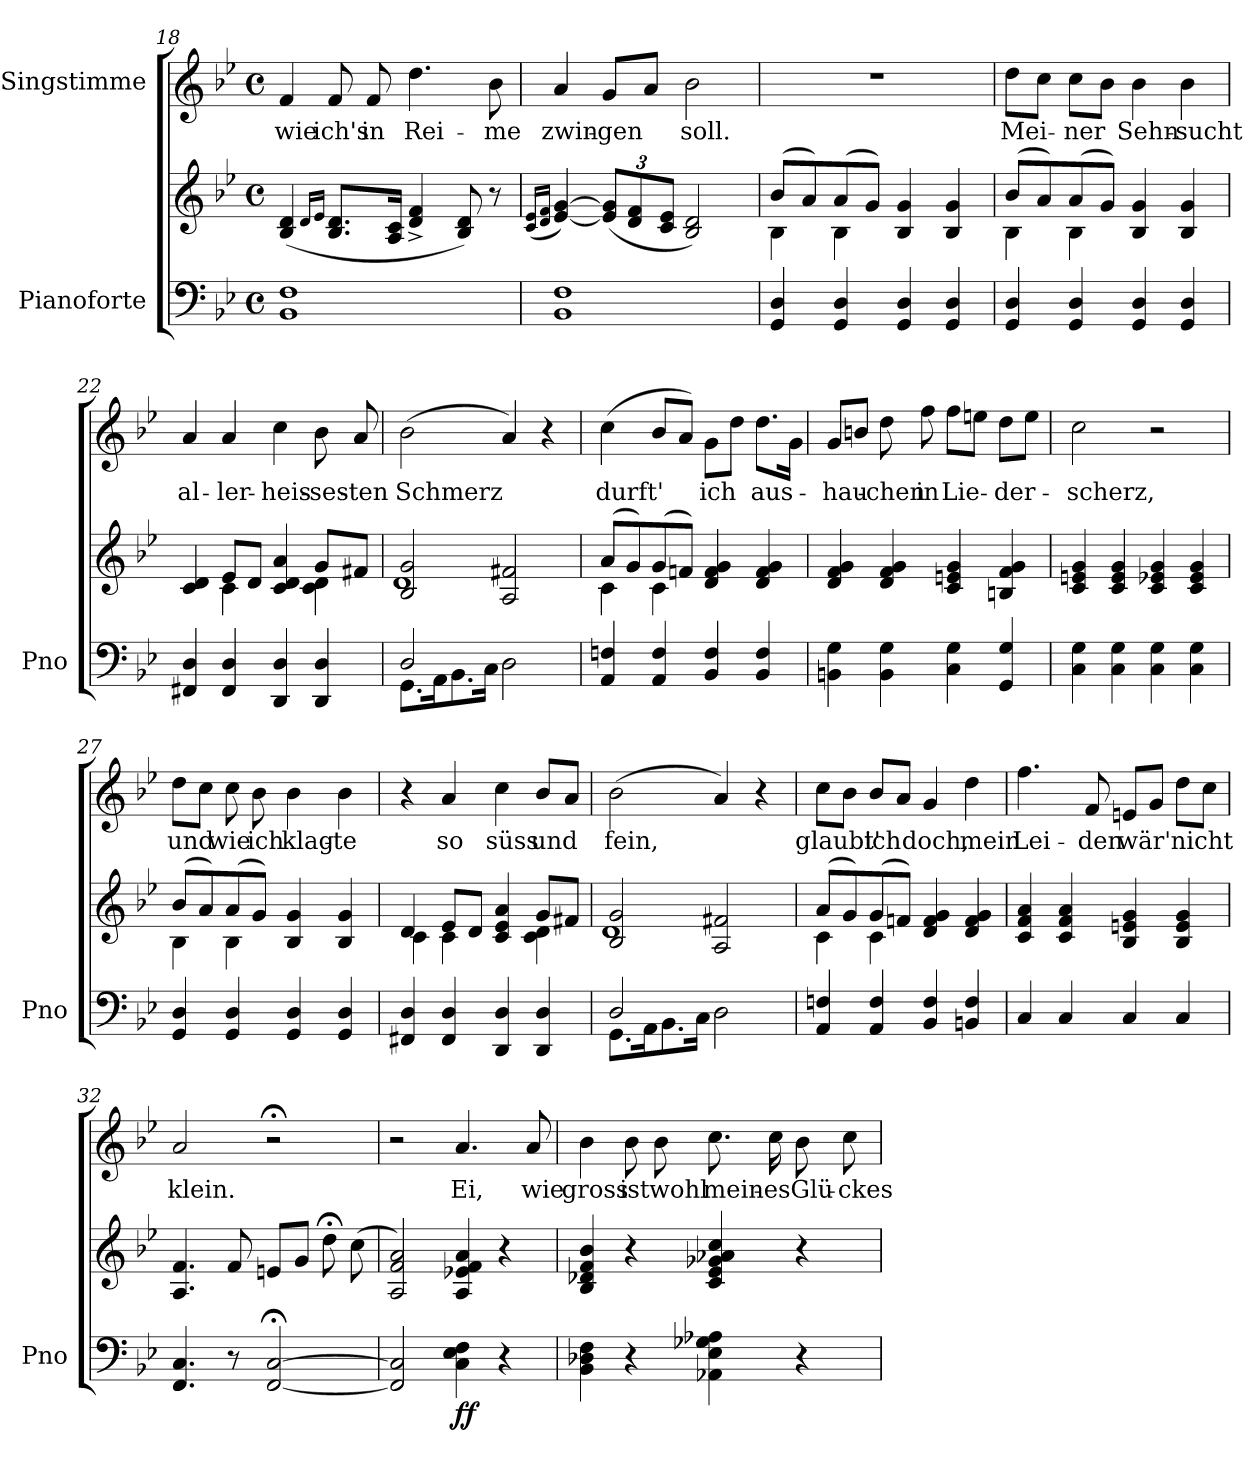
**kern	**kern	**dynam	**kern	**text
*part2	*part2	*part2	*part1	*part1
*staff3	*staff2	*staff2/3	*staff1	*staff1
*I"Pianoforte	*	*	*I"Singstimme	*
*I'Pno	*	*	*	*
*clefF4	*clefG2	*	*clefG2	*
*k[b-e-]	*k[b-e-]	*	*k[b-e-]	*
*M4/4	*M4/4	*	*M4/4	*
*met(c)	*met(c)	*	*met(c)	*
=18	=18	=18	=18	=18
1BB- 1F	(4B-/ 4d/	.	4f/	wie
.	16qd/LL	.	.	.
.	16qe-/JJ	.	.	.
.	8.B-/ 8.d/L	.	8f/	ich's
.	.	.	8f/	in
.	16A/ 16c/Jk	.	.	.
.	4d/^> 4f/^>	.	4.dd\	Rei-
.	8B-/ 8d/)	.	.	.
.	8r	.	8b-\	-me
=19	=19	=19	=19	=19
.	(16qc/ 16qe-/LL	.	.	.
.	16qd/ 16qf/JJ	.	.	.
1BB- 1F	[4e-/ [4g/)	.	4a/	zwin-
*	*Xbrackettup	*	*	*
.	(12e-/] 12g/]L	.	8g/L	-gen
.	12d/ 12f/	.	.	.
.	.	.	8a/J	.
.	12c/ 12e-/J	.	.	.
.	2B-/ 2d/)	.	2b-\	soll.
=20	=20	=20	=20	=20
*	*^	*	*	*
4GG/ 4D/	(8b-/L	4B-\	.	1r	.
.	8a/)	.	.	.	.
4GG/ 4D/	(8a/	4B-\	.	.	.
.	8g/J)	.	.	.	.
4GG/ 4D/	4B-/ 4g/	2ryy	.	.	.
4GG/ 4D/	4B-/ 4g/	.	.	.	.
=21	=21	=21	=21	=21	=21
4GG/ 4D/	(8b-/L	4B-\	.	8dd\L	Mei-
.	8a/)	.	.	8cc\J	.
4GG/ 4D/	(8a/	4B-\	.	8cc\L	-ner
.	8g/J)	.	.	8b-\J	.
4GG/ 4D/	4B-/ 4g/	2ryy	.	4b-\	Sehn-
4GG/ 4D/	4B-/ 4g/	.	.	4b-\	-sucht
=22	=22	=22	=22	=22	=22
4FF#X/ 4D/	4c/ 4d/	4ryy	.	4a/	al-
4FF#/ 4D/	8e-/L	4c\	.	4a/	-ler-
.	8d/J	.	.	.	.
4DD/ 4D/	4c/ 4d/ 4a/	4ryy	.	4cc\	-heis-
4DD/ 4D/	8g/L	4c\ 4d\	.	8b-\	-ses-
.	8f#X/J	.	.	8a/	-ten
=23	=23	=23	=23	=23	=23
*^	*	*	*	*	*
2D/	8.GG\L	2B-/ 2g/	1d	.	(2b-\	Schmerz
.	16AA\K	.	.	.	.	.
.	8.BB-\	.	.	.	.	.
.	16C\Jk	.	.	.	.	.
2D\	2ryy	2A/ 2f#X/	.	.	4a/)	.
.	.	.	.	.	4r	.
*v	*v	*	*	*	*	*
=24	=24	=24	=24	=24	=24
4AA/ 4Fn/	(8a/L	4c\	.	(4cc\	durft'
.	8g/)	.	.	.	.
4AA/ 4F/	(8g/	4c\	.	8b-/L	.
.	8fn/J)	.	.	8a/J)	.
4BB-/ 4F/	4d/ 4f/ 4g/	2ryy	.	8g\L	ich
.	.	.	.	8dd\J	.
4BB-/ 4F/	4d/ 4f/ 4g/	.	.	8.dd\L	aus-
.	.	.	.	16g\Jk	.
*	*v	*v	*	*	*
=25	=25	=25	=25	=25
4BBn\ 4G\	4d/ 4f/ 4g/	.	8g/L	-hau-
.	.	.	8bn/J	.
4BB\ 4G\	4d/ 4f/ 4g/	.	8dd\	-chen
.	.	.	8ff\	in
4C\ 4G\	4c/ 4en/ 4g/	.	8ff\L	Lie-
.	.	.	8een\J	.
4GG/ 4G/	4Bn/ 4f/ 4g/	.	8dd\L	-der-
.	.	.	8ee\J	.
=26	=26	=26	=26	=26
4C\ 4G\	4c/ 4en/ 4g/	.	2cc\	-scherz,
4C\ 4G\	4c/ 4e/ 4g/	.	.	.
4C\ 4G\	4c/ 4e-X/ 4g/	.	2r	.
4C\ 4G\	4c/ 4e-/ 4g/	.	.	.
=27	=27	=27	=27	=27
*	*^	*	*	*
4GG/ 4D/	(8b-/L	4B-\	.	8dd\L	und
.	8a/)	.	.	8cc\J	.
4GG/ 4D/	(8a/	4B-\	.	8cc\	wie
.	8g/J)	.	.	8b-\	ich
4GG/ 4D/	4B-/ 4g/	2ryy	.	4b-\	klag-
4GG/ 4D/	4B-/ 4g/	.	.	4b-\	-te
=28	=28	=28	=28	=28	=28
4FF#X/ 4D/	4d/	4c\	.	4r	.
4FF#/ 4D/	8e-/L	4c\	.	4a/	so
.	8d/J	.	.	.	.
4DD/ 4D/	4c/ 4e-/ 4a/	4ryy	.	4cc\	süss
4DD/ 4D/	8g/L	4c\ 4d\	.	8b-/L	und
.	8f#X/J	.	.	8a/J	.
=29	=29	=29	=29	=29	=29
*^	*	*	*	*	*
2D/	8.GG\L	2B-/ 2g/	1d	.	(2b-\	fein,
.	16AA\K	.	.	.	.	.
.	8.BB-\	.	.	.	.	.
.	16C\Jk	.	.	.	.	.
2D\	2ryy	2A/ 2f#X/	.	.	4a/)	.
.	.	.	.	.	4r	.
*v	*v	*	*	*	*	*
=30	=30	=30	=30	=30	=30
4AA/ 4Fn/	(8a/L	4c\	.	8cc\L	glaubt'
.	8g/)	.	.	8b-\J	.
4AA/ 4F/	(8g/	4c\	.	8b-/L	ich
.	8fn/J)	.	.	8a/J	.
4BB-/ 4F/	4d/ 4f/ 4g/	2ryy	.	4g/	doch,
4BBn/ 4F/	4d/ 4f/ 4g/	.	.	4dd\	mein
*	*v	*v	*	*	*
=31	=31	=31	=31	=31
4C/	4c/ 4f/ 4a/	.	4.ff\	Lei-
4C/	4c/ 4f/ 4a/	.	.	.
.	.	.	8f/	-den
4C/	4B-/ 4en/ 4g/	.	8en/L	wär'
.	.	.	8g/J	.
4C/	4B-/ 4e/ 4g/	.	8dd\L	nicht
.	.	.	8cc\J	.
=32	=32	=32	=32	=32
4.FF/ 4.C/	4.A/ 4.f/	.	2a/	klein.
8r	8f/	.	.	.
[2FF/;< [2C/;<	8en/L	.	2r;<	.
.	8g/J	.	.	.
.	8dd;<\	.	.	.
.	(8cc\	.	.	.
=33	=33	=33	=33	=33
2FF/] 2C/]	2A/ 2f/ 2a/)	.	2r	.
!	!	!LO:DY:b=2	!	!
4C\ 4E-\ 4F\	4A/ 4e-X/ 4f/ 4a/	ff	4.a/	Ei,
4r	4r	.	.	.
.	.	.	8a/	wie
=34	=34	=34	=34	=34
4BB-\ 4D-X\ 4F\	4B-/ 4d-X/ 4f/ 4b-/	.	4b-\	gross
4r	4r	.	8b-\	ist
.	.	.	8b-\	wohl
4AA-X\ 4E-\ 4G-X\ 4A-X\	4c/ 4e-/ 4g-X/ 4a-X/ 4cc/	.	8.cc\	mein-
.	.	.	16cc\	-es
4r	4r	.	8b-\	Glü-
.	.	.	8cc\	-ckes
=	=	=	=	=
*-	*-	*-	*-	*-
